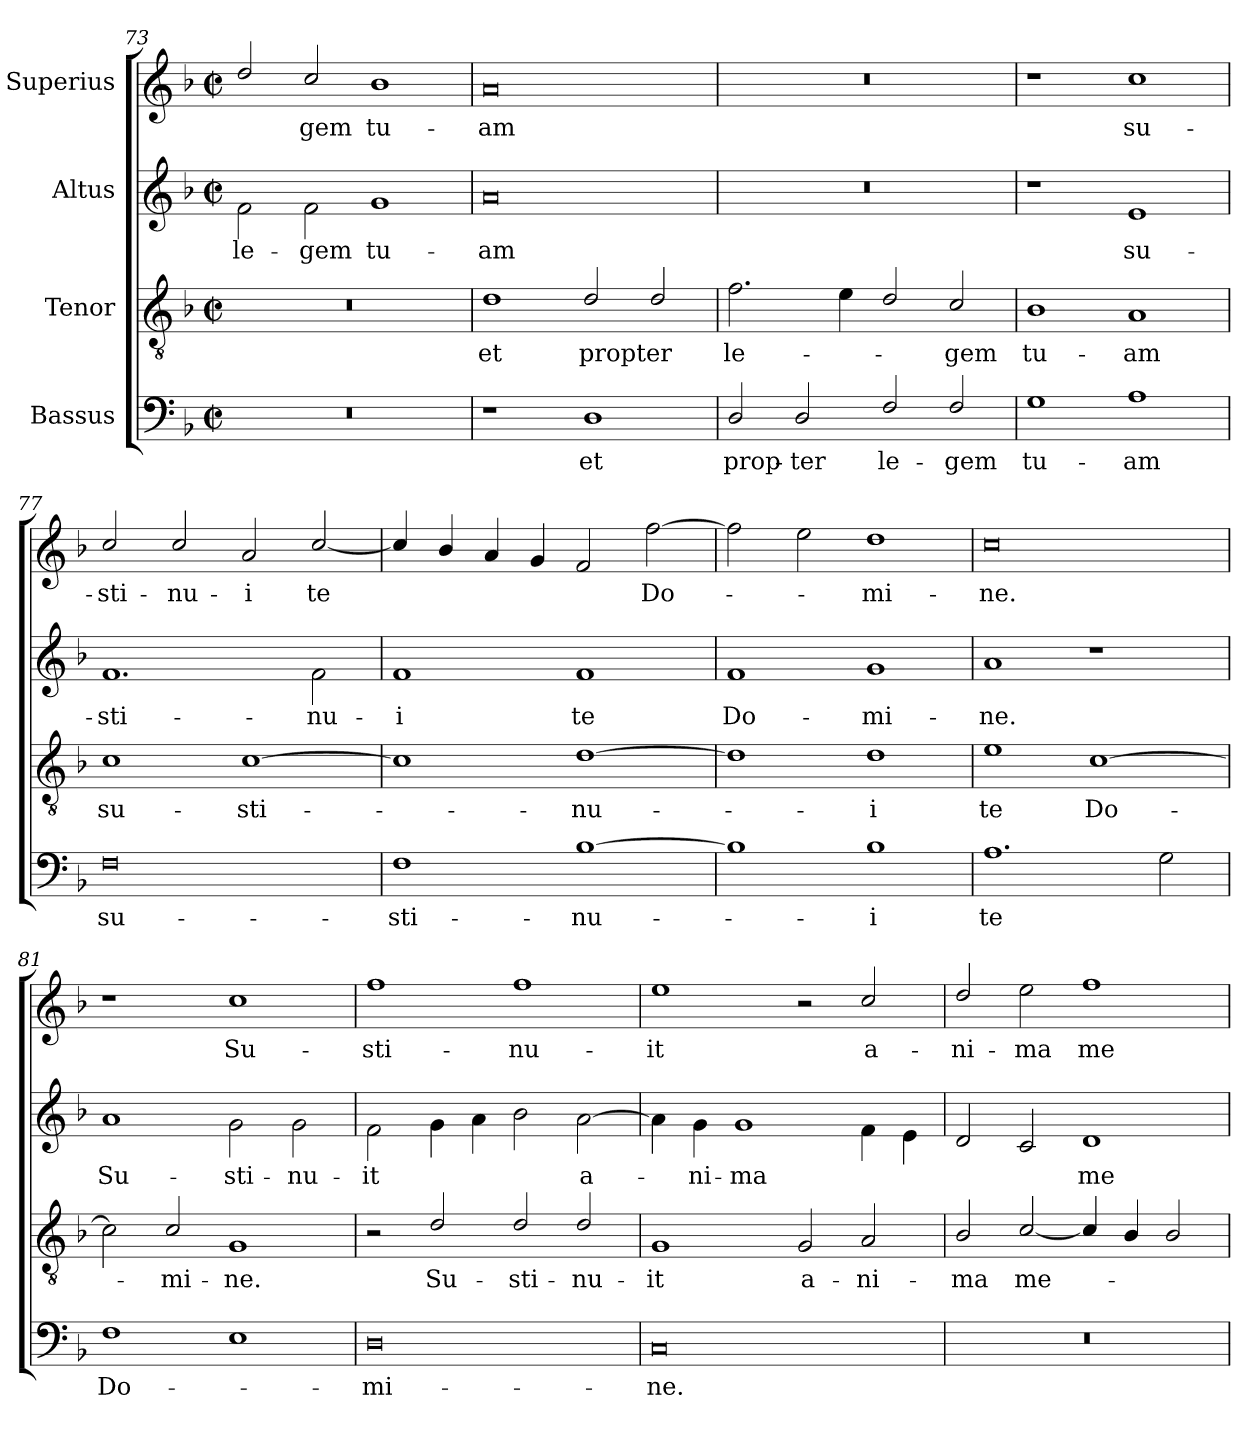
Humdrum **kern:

**kern	**text	**kern	**text	**kern	**text	**kern	**text
*part4	*part4	*part3	*part3	*part2	*part2	*part1	*part1
*staff4	*staff4	*staff3	*staff3	*staff2	*staff2	*staff1	*staff1
*I"Bassus	*	*I"Tenor	*	*I"Altus	*	*I"Superius	*
*clefF4	*	*clefGv2	*	*clefG2	*	*clefG2	*
*k[b-]	*	*k[b-]	*	*k[b-]	*	*k[b-]	*
*M4/2	*	*M4/2	*	*M4/2	*	*M4/2	*
*met(c|)	*	*met(c|)	*	*met(c|)	*	*met(c|)	*
=73	=73	=73	=73	=73	=73	=73	=73
!	!	!	!	!	!LO:LY:b	!	!
0r	.	0r	.	2f\	le-	2dd/	.
!	!	!	!	!	!LO:LY:b	!	!LO:LY:b
.	.	.	.	2f\	-gem	2cc/	-gem
!	!	!	!	!	!LO:LY:b	!	!LO:LY:b
.	.	.	.	1g	tu-	1b-	tu-
=74	=74	=74	=74	=74	=74	=74	=74
!	!	!	!LO:LY:b	!	!LO:LY:b	!	!LO:LY:b
1r	.	1d	et	0a	-am	0a	-am
!	!LO:LY:b	!	!LO:LY:b	!	!	!	!
1D	et	2d/	propter	.	.	.	.
.	.	2d/	.	.	.	.	.
!!LO:LB:g=z
=75	=75	=75	=75	=75	=75	=75	=75
!	!LO:LY:b	!	!LO:LY:b	!	!	!	!
2D/	prop-	2.f\	le-	0r	.	0r	.
!	!LO:LY:b	!	!	!	!	!	!
2D/	-ter	.	.	.	.	.	.
.	.	4e\	.	.	.	.	.
!	!LO:LY:b	!	!	!	!	!	!
2F/	le-	2d/	.	.	.	.	.
!	!LO:LY:b	!	!LO:LY:b	!	!	!	!
2F/	-gem	2c/	-gem	.	.	.	.
=76	=76	=76	=76	=76	=76	=76	=76
!	!LO:LY:b	!	!LO:LY:b	!	!	!	!
1G	tu-	1B-	tu-	1r	.	1r	.
!	!LO:LY:b	!	!LO:LY:b	!	!LO:LY:b	!	!LO:LY:b
1A	-am	1A	-am	1e	su-	1cc	su-
=77	=77	=77	=77	=77	=77	=77	=77
!	!LO:LY:b	!	!LO:LY:b	!	!LO:LY:b	!	!LO:LY:b
0F	su-	1c	su-	1.f	-sti-	2cc/	-sti-
!	!	!	!	!	!	!	!LO:LY:b
.	.	.	.	.	.	2cc/	-nu-
!	!	!	!LO:LY:b	!	!	!	!LO:LY:b
.	.	[1c	-sti-	.	.	2a/	-i
!	!	!	!	!	!LO:LY:b	!	!LO:LY:b
.	.	.	.	2f\	-nu-	[2cc/	te
=78	=78	=78	=78	=78	=78	=78	=78
!	!LO:LY:b	!	!	!	!LO:LY:b	!	!
1F	-sti-	1c]	.	1f	-i	4cc/]	.
.	.	.	.	.	.	4b-/	.
.	.	.	.	.	.	4a/	.
.	.	.	.	.	.	4g/	.
!	!LO:LY:b	!	!LO:LY:b	!	!LO:LY:b	!	!
[1B-	-nu-	[1d	-nu-	1f	te	2f/	.
!	!	!	!	!	!	!	!LO:LY:b
.	.	.	.	.	.	[2ff\	Do-
=79	=79	=79	=79	=79	=79	=79	=79
!	!	!	!	!	!LO:LY:b	!	!
1B-]	.	1d]	.	1f	Do-	2ff\]	.
.	.	.	.	.	.	2ee\	.
!	!LO:LY:b	!	!LO:LY:b	!	!LO:LY:b	!	!LO:LY:b
1B-	-i	1d	-i	1g	-mi-	1dd	-mi-
=80	=80	=80	=80	=80	=80	=80	=80
!	!LO:LY:b	!	!LO:LY:b	!	!LO:LY:b	!	!LO:LY:b
1.A	te	1e	te	1a	-ne.	0cc	-ne.
!	!	!	!LO:LY:b	!	!	!	!
.	.	[1c	Do-	1r	.	.	.
2G\	.	.	.	.	.	.	.
=81	=81	=81	=81	=81	=81	=81	=81
!	!LO:LY:b	!	!	!	!LO:LY:b	!	!
1F	Do-	2c\]	.	1a	Su-	1r	.
!	!	!	!LO:LY:b	!	!	!	!
.	.	2c/	-mi-	.	.	.	.
!	!	!	!LO:LY:b	!	!LO:LY:b	!	!LO:LY:b
1E	.	1G	-ne.	2g\	-sti-	1cc	Su-
!	!	!	!	!	!LO:LY:b	!	!
.	.	.	.	2g\	-nu-	.	.
=82	=82	=82	=82	=82	=82	=82	=82
!	!LO:LY:b	!	!	!	!LO:LY:b	!	!LO:LY:b
0D	-mi-	2r	.	2f\	-it	1ff	-sti-
!	!	!	!LO:LY:b	!	!	!	!
.	.	2d/	Su-	4g\	.	.	.
.	.	.	.	4a\	.	.	.
!	!	!	!LO:LY:b	!	!	!	!LO:LY:b
.	.	2d/	-sti-	2b-\	.	1ff	-nu-
!	!	!	!LO:LY:b	!	!LO:LY:b	!	!
.	.	2d/	-nu-	[2a\	a-	.	.
!!LO:LB:g=z
=83	=83	=83	=83	=83	=83	=83	=83
!	!LO:LY:b	!	!LO:LY:b	!	!	!	!LO:LY:b
0C	-ne.	1G	-it	4a\]	.	1ee	-it
!	!	!	!	!	!LO:LY:b	!	!
.	.	.	.	4g\	-ni-	.	.
!	!	!	!	!	!LO:LY:b	!	!
.	.	.	.	1g	-ma	.	.
!	!	!	!LO:LY:b	!	!	!	!
.	.	2G/	a-	.	.	2r	.
!	!	!	!LO:LY:b	!	!	!	!LO:LY:b
.	.	2A/	-ni-	4f\	.	2cc/	a-
.	.	.	.	4e\	.	.	.
=84	=84	=84	=84	=84	=84	=84	=84
!	!	!	!LO:LY:b	!	!	!	!LO:LY:b
0r	.	2B-/	-ma	2d/	.	2dd/	-ni-
!	!	!	!LO:LY:b	!	!	!	!LO:LY:b
.	.	[2c/	me-	2c/	.	2ee\	-ma
!	!	!	!	!	!LO:LY:b	!	!LO:LY:b
.	.	4c/]	.	1d	me-	1ff	me-
.	.	4B-/	.	.	.	.	.
.	.	2B-/	.	.	.	.	.
=	=	=	=	=	=	=	=
*-	*-	*-	*-	*-	*-	*-	*-
